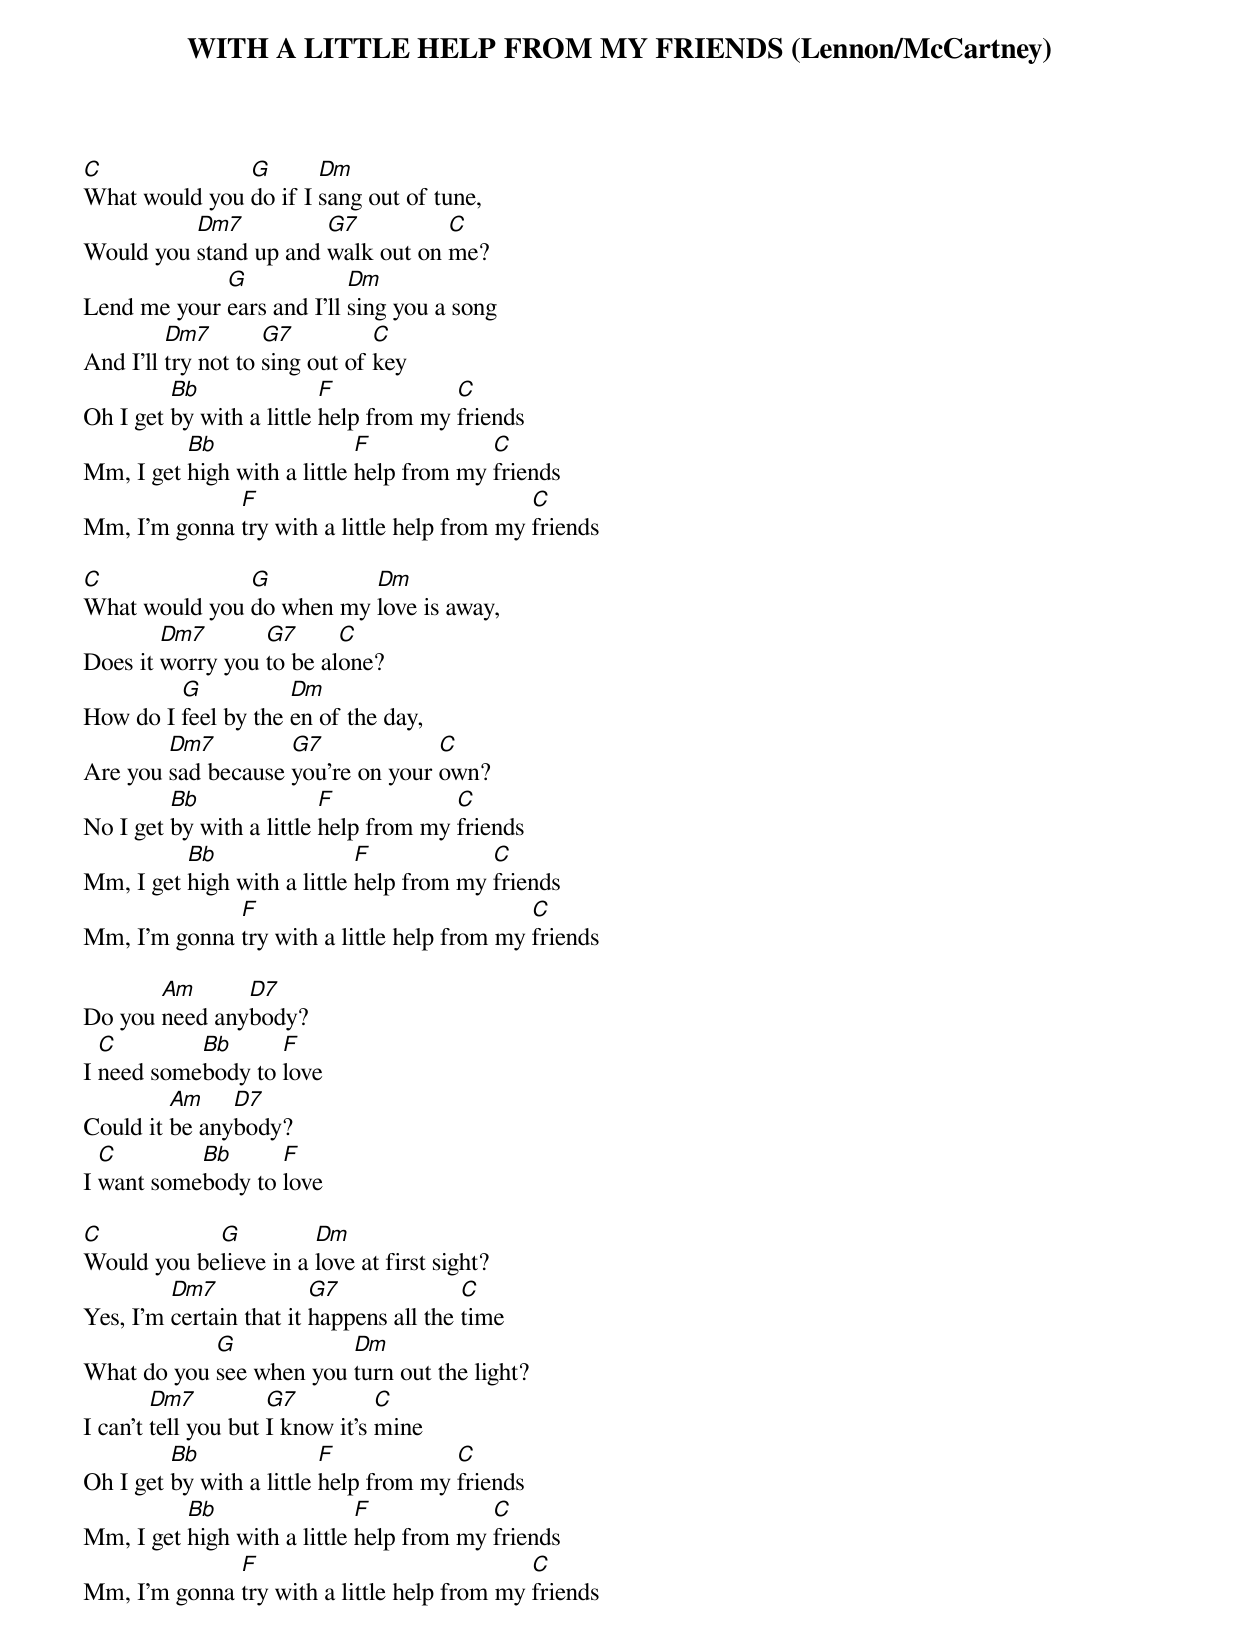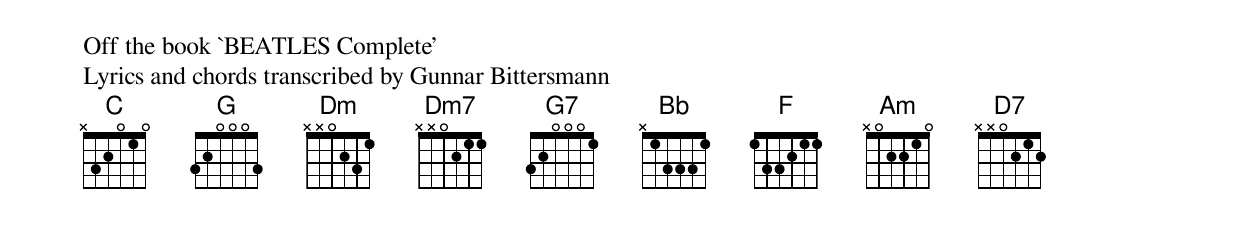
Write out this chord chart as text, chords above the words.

WITH A LITTLE HELP FROM MY FRIENDS (Lennon/McCartney)

C              G       Dm
What would you do if I sang out of tune,
          Dm7          G7          C
Would you stand up and walk out on me?
             G             Dm
Lend me your ears and I'll sing you a song
         Dm7        G7          C
And I'll try not to sing out of key
         Bb               F            C
Oh I get by with a little help from my friends
          Bb                 F            C
Mm, I get high with a little help from my friends
              F                              C
Mm, I'm gonna try with a little help from my friends

C              G          Dm
What would you do when my love is away,
        Dm7       G7      C
Does it worry you to be alone?
         G           Dm
How do I feel by the en of the day,
        Dm7         G7             C
Are you sad because you're on your own?
         Bb               F            C
No I get by with a little help from my friends
          Bb                 F            C
Mm, I get high with a little help from my friends
              F                              C
Mm, I'm gonna try with a little help from my friends

       Am      D7
Do you need anybody?
  C        Bb      F
I need somebody to love
         Am    D7
Could it be anybody?
  C        Bb      F
I want somebody to love

C           G          Dm
Would you believe in a love at first sight?
         Dm7             G7              C
Yes, I'm certain that it happens all the time
            G            Dm
What do you see when you turn out the light?
        Dm7          G7          C
I can't tell you but I know it's mine
         Bb               F            C
Oh I get by with a little help from my friends
          Bb                 F            C
Mm, I get high with a little help from my friends
              F                              C
Mm, I'm gonna try with a little help from my friends


Off the book `BEATLES Complete'
Lyrics and chords transcribed by Gunnar Bittersmann <gunnar@cs.tu-berlin.de>
